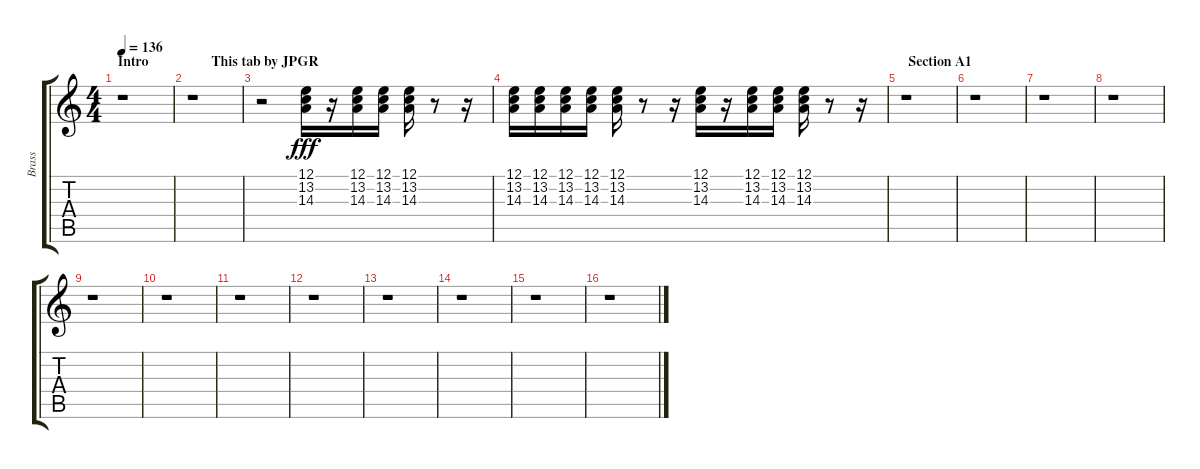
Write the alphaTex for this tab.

\track ("Brass" "Brass") {instrument brasssection}
\staff {score tabs}
\tuning (E4 B3 G3 D3 A2 E2) {hide}
\ts (4 4)
\section ("" "Intro                  This tab by JPGR")
\tempo 136
\clef g2
\ks c
r.1{dy fff instrument brasssection} |
r.1 |
r.2 (12.1 13.2 14.3).16 r.16 (12.1 13.2 14.3).16 (12.1 13.2 14.3).16 (12.1 13.2 14.3).16 r.8 r.16 |
(12.1 13.2 14.3).16 (12.1 13.2 14.3).16 (12.1 13.2 14.3).16 (12.1 13.2 14.3).16 (12.1 13.2 14.3).16 r.8 r.16 (12.1 13.2 14.3).16 r.16 (12.1 13.2 14.3).16 (12.1 13.2 14.3).16 (12.1 13.2 14.3).16 r.8 r.16 |
\section ("" "  Section A1")
r.1 |
r.1 |
r.1 |
r.1 |
r.1 |
r.1 |
r.1 |
r.1 |
r.1 |
r.1 |
r.1 |
r.1
